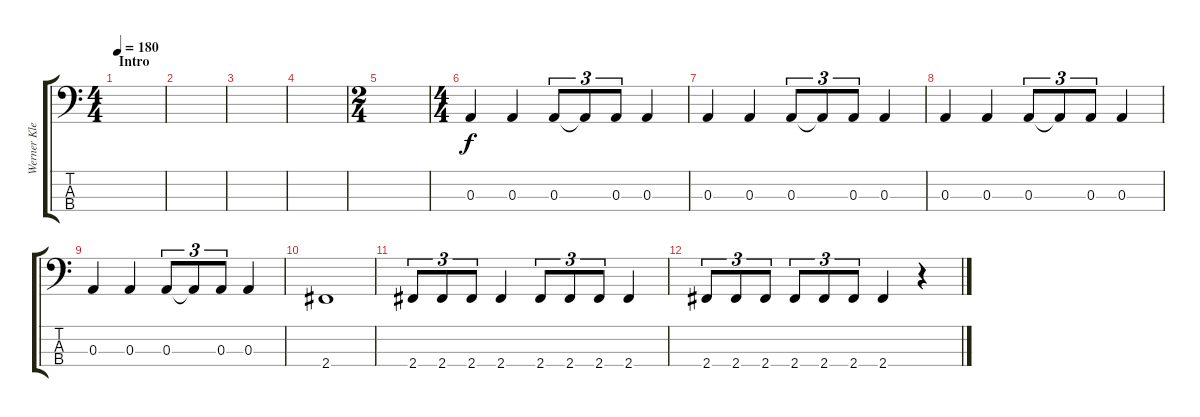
\track ("Werner Kleinhans" "Werner Kle") {instrument electricbassfinger}
\staff {score tabs}
\tuning (G2 D2 A1 E1) {hide}
\ts (4 4)
\section ("" "Intro")
\tempo 180
\clef f4
\ks c
|
|
|
|
\ts (2 4)
|
\ts (4 4)
0.3.4 0.3.4 0.3.8{tu (3 2)} 0.3{t}.8{tu (3 2)} 0.3.8{tu (3 2)} 0.3.4 |
0.3.4 0.3.4 0.3.8{tu (3 2)} 0.3{t}.8{tu (3 2)} 0.3.8{tu (3 2)} 0.3.4 |
0.3.4 0.3.4 0.3.8{tu (3 2)} 0.3{t}.8{tu (3 2)} 0.3.8{tu (3 2)} 0.3.4 |
0.3.4 0.3.4 0.3.8{tu (3 2)} 0.3{t}.8{tu (3 2)} 0.3.8{tu (3 2)} 0.3.4 |
2.4.1 |
2.4.8{tu (3 2)} 2.4.8{tu (3 2)} 2.4.8{tu (3 2)} 2.4.4 2.4.8{tu (3 2)} 2.4.8{tu (3 2)} 2.4.8{tu (3 2)} 2.4.4 |
2.4.8{tu (3 2)} 2.4.8{tu (3 2)} 2.4.8{tu (3 2)} 2.4.8{tu (3 2)} 2.4.8{tu (3 2)} 2.4.8{tu (3 2)} 2.4.4 r.4
